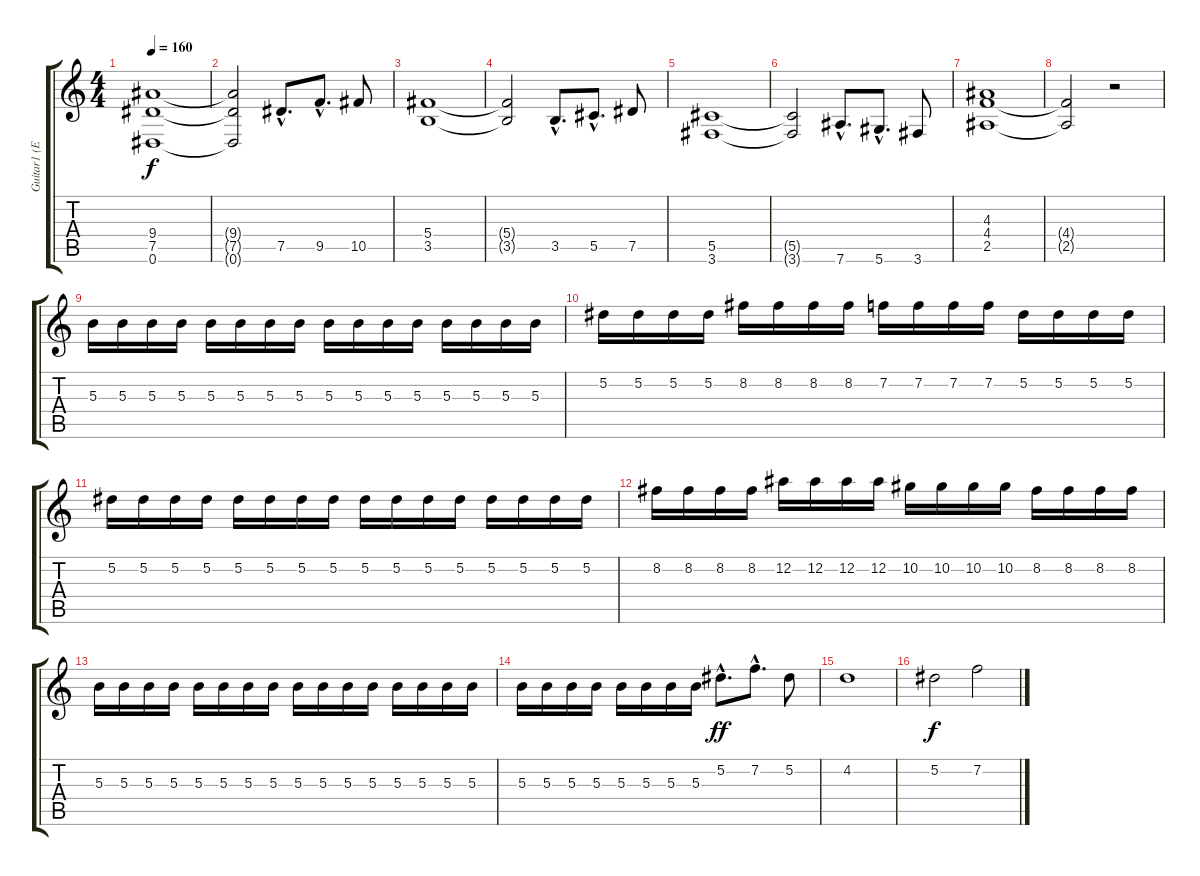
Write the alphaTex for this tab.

\track ("Guitar1 (Eb-tuning)" "Guitar1 (E") {instrument overdrivenguitar}
\staff {score tabs}
\tuning (Eb4 Bb3 Gb3 Db3 Ab2 Eb2) {hide}
\ts (4 4)
\tempo 160
\clef g2
\ks c
(9.4 7.5 0.6).1{dy f} |
(9.4{t} 7.5{t} 0.6{t}).2 7.5{hac}.8{d} 9.5{hac}.8{d} 10.5.8 |
(5.4 3.5).1 |
(5.4{t} 3.5{t}).2 3.5{hac}.8{d} 5.5{hac}.8{d} 7.5.8 |
(5.5 3.6).1 |
(5.5{t} 3.6{t}).2 7.6{hac}.8{d} 5.6{hac}.8{d} 3.6.8 |
(4.3 4.4 2.5).1 |
(4.4{t} 2.5{t}).2 r.2 |
5.3.16 5.3.16 5.3.16 5.3.16 5.3.16 5.3.16 5.3.16 5.3.16 5.3.16 5.3.16 5.3.16 5.3.16 5.3.16 5.3.16 5.3.16 5.3.16 |
5.2.16 5.2.16 5.2.16 5.2.16 8.2.16 8.2.16 8.2.16 8.2.16 7.2.16 7.2.16 7.2.16 7.2.16 5.2.16 5.2.16 5.2.16 5.2.16 |
5.2.16 5.2.16 5.2.16 5.2.16 5.2.16 5.2.16 5.2.16 5.2.16 5.2.16 5.2.16 5.2.16 5.2.16 5.2.16 5.2.16 5.2.16 5.2.16 |
8.2.16 8.2.16 8.2.16 8.2.16 12.2.16 12.2.16 12.2.16 12.2.16 10.2.16 10.2.16 10.2.16 10.2.16 8.2.16 8.2.16 8.2.16 8.2.16 |
5.3.16 5.3.16 5.3.16 5.3.16 5.3.16 5.3.16 5.3.16 5.3.16 5.3.16 5.3.16 5.3.16 5.3.16 5.3.16 5.3.16 5.3.16 5.3.16 |
5.3.16 5.3.16 5.3.16 5.3.16 5.3.16 5.3.16 5.3.16 5.3.16 5.2{hac}.8{d dy ff} 7.2{hac}.8{d} 5.2.8 |
4.2.1 |
5.2.2{dy f} 7.2.2
